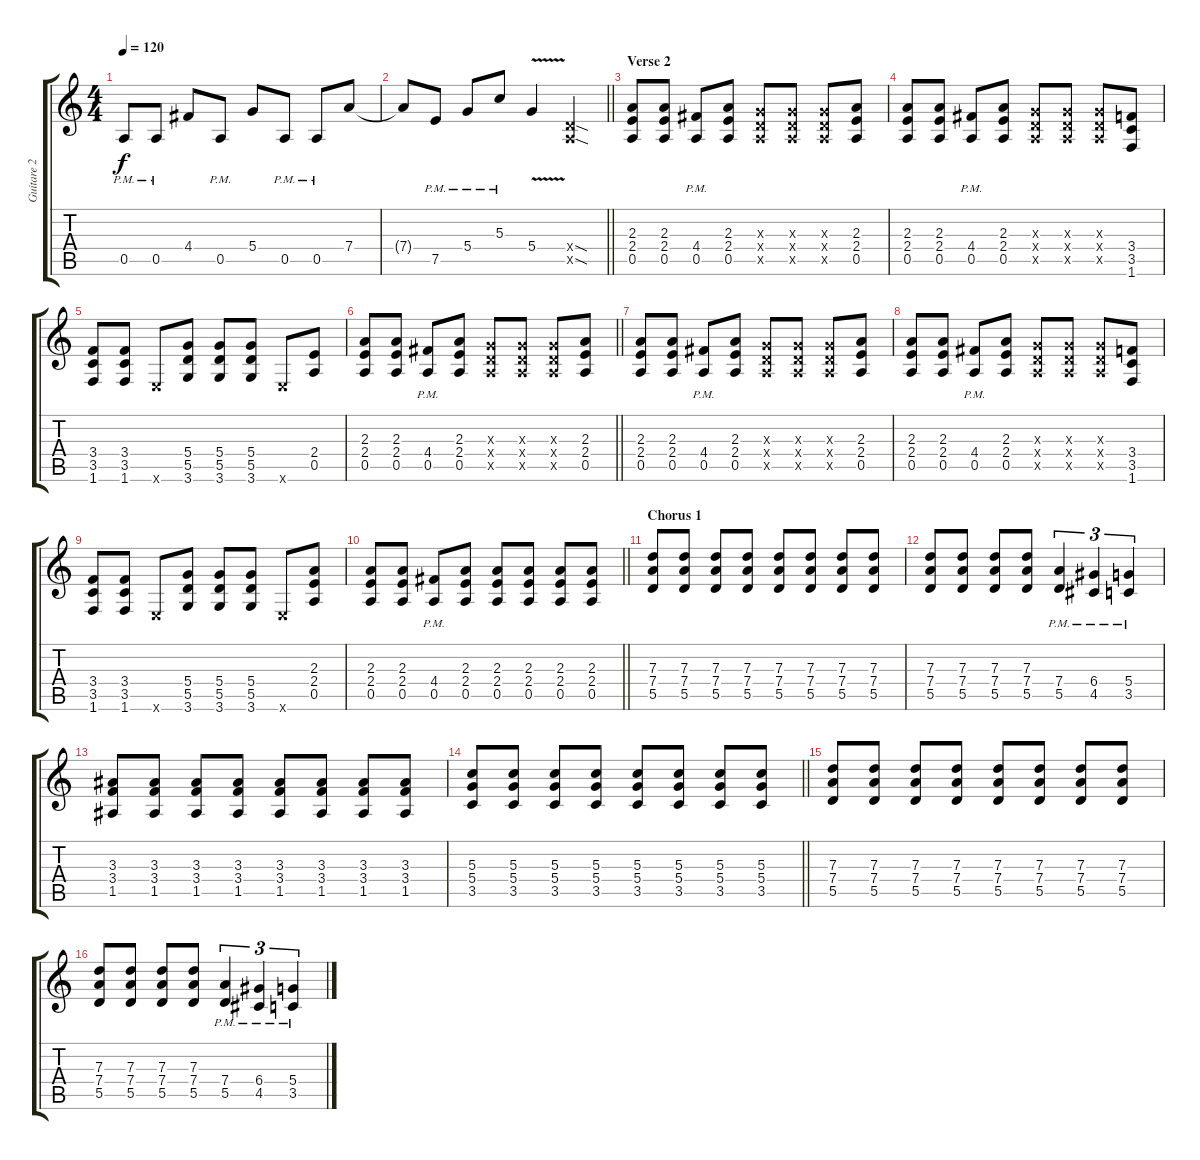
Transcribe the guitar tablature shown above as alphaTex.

\track ("Guitare 2" "Guitare 2") {instrument distortionguitar}
\staff {score tabs}
\tuning (E4 B3 G3 D3 A2 E2) {hide}
\ts (4 4)
\tempo 120
\clef g2
\ks c
0.5{pm}.8{dy f} 0.5{pm}.8 4.4.8 0.5{pm}.8 5.4.8 0.5{pm}.8 0.5{pm}.8 7.4.8 |
\barLineRight lightlight
7.4{t}.8 7.5{pm}.8 5.4{pm}.8 5.3{pm}.8 5.4{v}.4 (0.4{sod x} 0.5{sod x}).4 |
\section ("" "Verse 2")
(2.3 2.4 0.5).8 (2.3 2.4 0.5).8 (4.4{pm} 0.5{pm}).8 (2.3 2.4 0.5).8 (0.3{x} 0.4{x} 0.5{x}).8 (0.3{x} 0.4{x} 0.5{x}).8 (0.3{x} 0.4{x} 0.5{x}).8 (2.3 2.4 0.5).8 |
(2.3 2.4 0.5).8 (2.3 2.4 0.5).8 (4.4{pm} 0.5{pm}).8 (2.3 2.4 0.5).8 (0.3{x} 0.4{x} 0.5{x}).8 (0.3{x} 0.4{x} 0.5{x}).8 (0.3{x} 0.4{x} 0.5{x}).8 (3.4 3.5 1.6).8 |
(3.4 3.5 1.6).8 (3.4 3.5 1.6).8 0.6{x}.8 (5.4 5.5 3.6).8 (5.4 5.5 3.6).8 (5.4 5.5 3.6).8 0.6{x}.8 (2.4 0.5).8 |
\barLineRight lightlight
(2.3 2.4 0.5).8 (2.3 2.4 0.5).8 (4.4{pm} 0.5{pm}).8 (2.3 2.4 0.5).8 (0.3{x} 0.4{x} 0.5{x}).8 (0.3{x} 0.4{x} 0.5{x}).8 (0.3{x} 0.4{x} 0.5{x}).8 (2.3 2.4 0.5).8 |
(2.3 2.4 0.5).8 (2.3 2.4 0.5).8 (4.4{pm} 0.5{pm}).8 (2.3 2.4 0.5).8 (0.3{x} 0.4{x} 0.5{x}).8 (0.3{x} 0.4{x} 0.5{x}).8 (0.3{x} 0.4{x} 0.5{x}).8 (2.3 2.4 0.5).8 |
(2.3 2.4 0.5).8 (2.3 2.4 0.5).8 (4.4{pm} 0.5{pm}).8 (2.3 2.4 0.5).8 (0.3{x} 0.4{x} 0.5{x}).8 (0.3{x} 0.4{x} 0.5{x}).8 (0.3{x} 0.4{x} 0.5{x}).8 (3.4 3.5 1.6).8 |
(3.4 3.5 1.6).8 (3.4 3.5 1.6).8 0.6{x}.8 (5.4 5.5 3.6).8 (5.4 5.5 3.6).8 (5.4 5.5 3.6).8 0.6{x}.8 (2.3 2.4 0.5).8 |
\barLineRight lightlight
(2.3 2.4 0.5).8 (2.3 2.4 0.5).8 (4.4{pm} 0.5{pm}).8 (2.3 2.4 0.5).8 (2.3 2.4 0.5).8 (2.3 2.4 0.5).8 (2.3 2.4 0.5).8 (2.3 2.4 0.5).8 |
\section ("" "Chorus 1")
(7.3 7.4 5.5).8 (7.3 7.4 5.5).8 (7.3 7.4 5.5).8 (7.3 7.4 5.5).8 (7.3 7.4 5.5).8 (7.3 7.4 5.5).8 (7.3 7.4 5.5).8 (7.3 7.4 5.5).8 |
(7.3 7.4 5.5).8 (7.3 7.4 5.5).8 (7.3 7.4 5.5).8 (7.3 7.4 5.5).8 (7.4{pm} 5.5{pm}).4{tu (3 2)} (6.4{pm} 4.5{pm}).4{tu (3 2)} (5.4{pm} 3.5{pm}).4{tu (3 2)} |
(3.3 3.4 1.5).8 (3.3 3.4 1.5).8 (3.3 3.4 1.5).8 (3.3 3.4 1.5).8 (3.3 3.4 1.5).8 (3.3 3.4 1.5).8 (3.3 3.4 1.5).8 (3.3 3.4 1.5).8 |
\barLineRight lightlight
(5.3 5.4 3.5).8 (5.3 5.4 3.5).8 (5.3 5.4 3.5).8 (5.3 5.4 3.5).8 (5.3 5.4 3.5).8 (5.3 5.4 3.5).8 (5.3 5.4 3.5).8 (5.3 5.4 3.5).8 |
(7.3 7.4 5.5).8 (7.3 7.4 5.5).8 (7.3 7.4 5.5).8 (7.3 7.4 5.5).8 (7.3 7.4 5.5).8 (7.3 7.4 5.5).8 (7.3 7.4 5.5).8 (7.3 7.4 5.5).8 |
(7.3 7.4 5.5).8 (7.3 7.4 5.5).8 (7.3 7.4 5.5).8 (7.3 7.4 5.5).8 (7.4{pm} 5.5{pm}).4{tu (3 2)} (6.4{pm} 4.5{pm}).4{tu (3 2)} (5.4{pm} 3.5{pm}).4{tu (3 2)}
